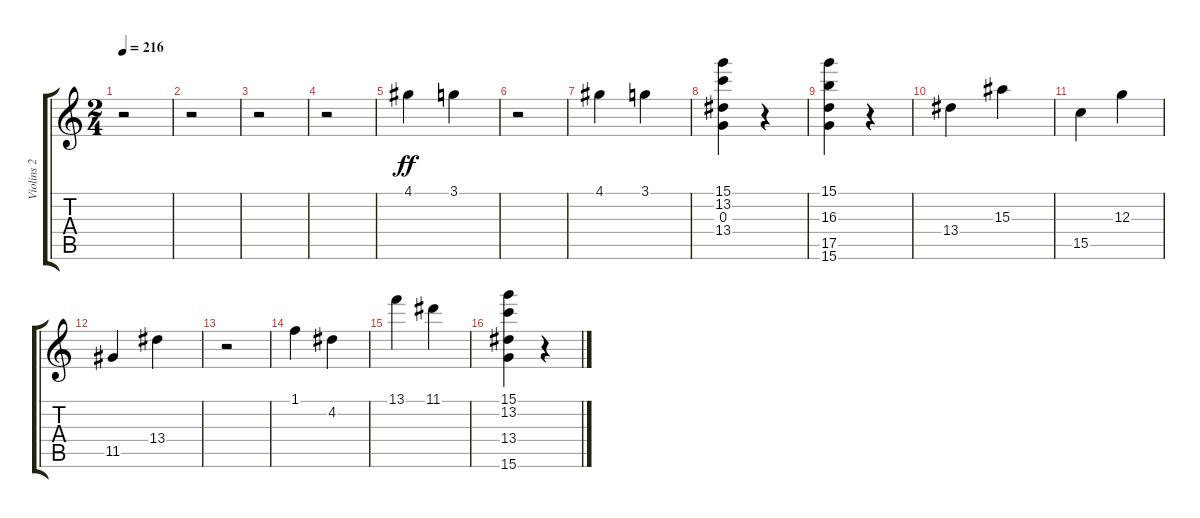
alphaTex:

\track ("Violins 2" "Violins 2") {instrument contrabass}
\staff {score tabs}
\tuning (E4 B3 G3 D3 A2 E2) {hide}
\ts (2 4)
\tempo 216
\clef g2
\ks c
r.2{dy ff} |
r.2 |
r.2 |
r.2 |
4.1.4 3.1.4 |
r.2 |
4.1.4 3.1.4 |
(15.1 13.2 0.3 13.4).4 r.4 |
(15.1 16.3 17.5 15.6).4 r.4 |
13.4.4 15.3.4 |
15.5.4 12.3.4 |
11.5.4 13.4.4 |
r.2 |
1.1.4 4.2.4 |
13.1.4 11.1.4 |
(15.1 13.2 13.4 15.6).4 r.4
